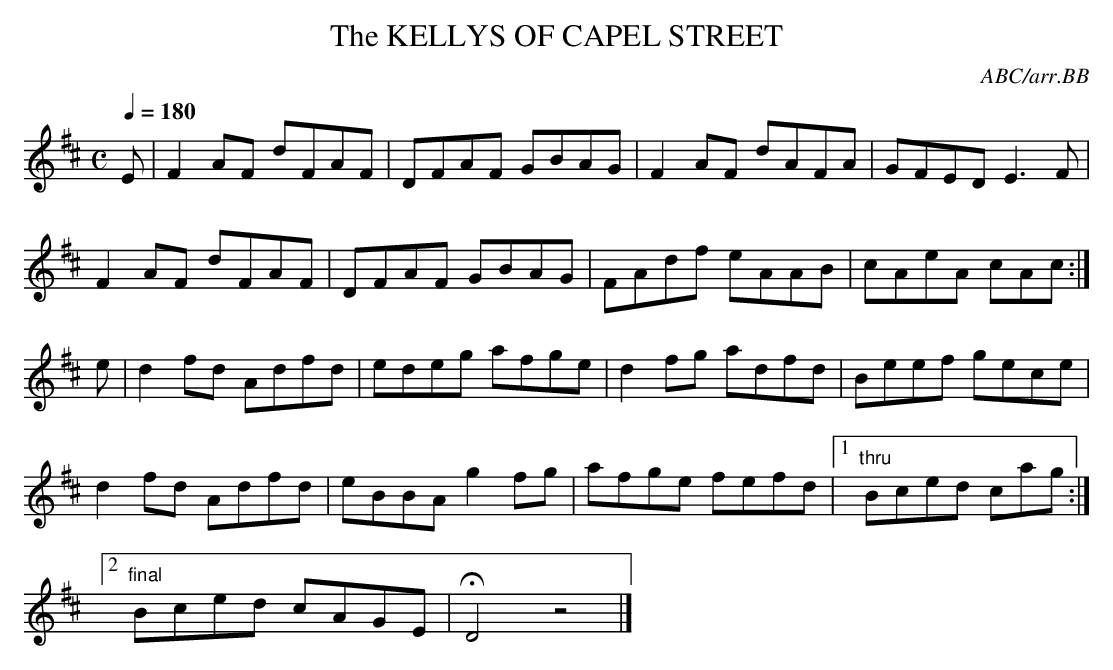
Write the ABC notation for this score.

X:1
T:KELLYS OF CAPEL STREET, The
C:ABC/arr.BB
Q:1/4=180
L:1/8
M:C
K:D
E|F2AF dFAF|DFAF GBAG|F2AF dAFA|GFED E3F|
F2AF dFAF|DFAF GBAG|FAdf eAAB|cAeA cAc :|
e|d2fd Adfd|edeg afge|d2fg adfd|Beef gece|
d2fd Adfd|eBBA g2fg|afge fefd|1 "thru"Bced cag :|
[2 "final"Bced cAGE|HD4z4|]
